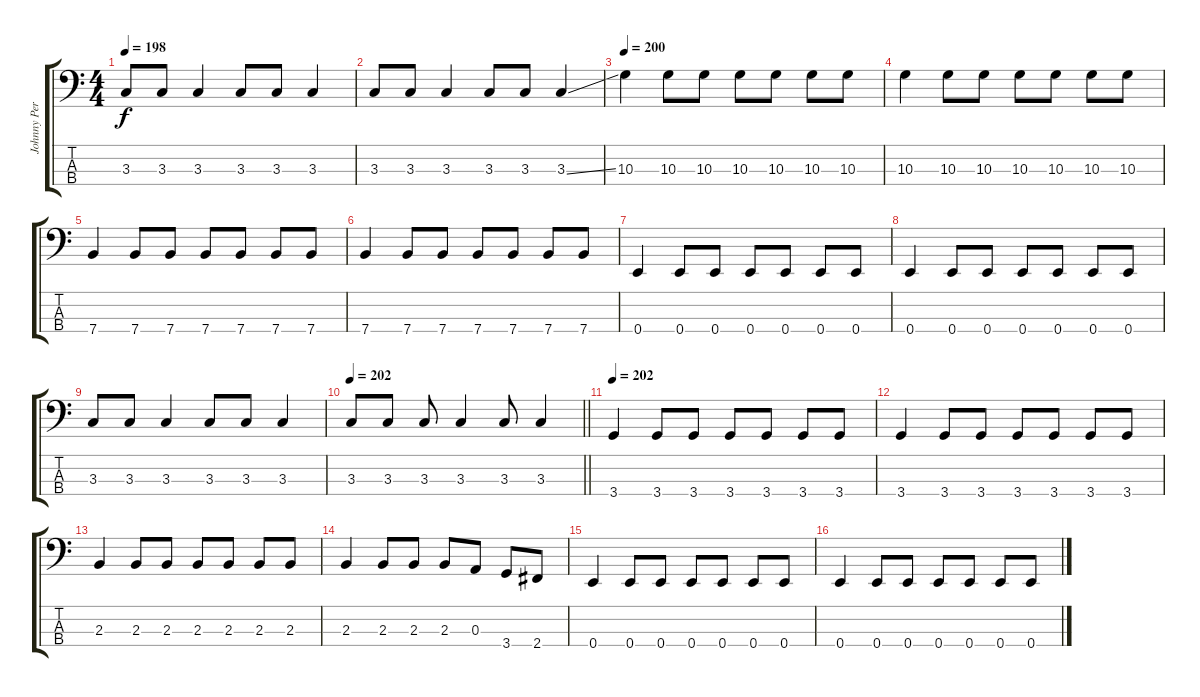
\track ("Johnny Personality" "Johnny Per") {instrument electricbasspick}
\staff {score tabs}
\tuning (G2 D2 A1 E1) {hide}
\ts (4 4)
\tempo 198
\clef f4
\ks c
3.3.8{dy f} 3.3.8 3.3.4 3.3.8 3.3.8 3.3.4 |
3.3.8 3.3.8 3.3.4 3.3.8 3.3.8 3.3{ss}.4 |
\tempo 200
10.3.4 10.3.8 10.3.8 10.3.8 10.3.8 10.3.8 10.3.8 |
10.3.4 10.3.8 10.3.8 10.3.8 10.3.8 10.3.8 10.3.8 |
7.4.4 7.4.8 7.4.8 7.4.8 7.4.8 7.4.8 7.4.8 |
7.4.4 7.4.8 7.4.8 7.4.8 7.4.8 7.4.8 7.4.8 |
0.4.4 0.4.8 0.4.8 0.4.8 0.4.8 0.4.8 0.4.8 |
0.4.4 0.4.8 0.4.8 0.4.8 0.4.8 0.4.8 0.4.8 |
3.3.8 3.3.8 3.3.4 3.3.8 3.3.8 3.3.4 |
\tempo 202
\barLineRight lightlight
3.3.8 3.3.8 3.3.8 3.3.4 3.3.8 3.3.4 |
\section ("" "")
\tempo 202
3.4.4 3.4.8 3.4.8 3.4.8 3.4.8 3.4.8 3.4.8 |
3.4.4 3.4.8 3.4.8 3.4.8 3.4.8 3.4.8 3.4.8 |
2.3.4 2.3.8 2.3.8 2.3.8 2.3.8 2.3.8 2.3.8 |
2.3.4 2.3.8 2.3.8 2.3.8 0.3.8 3.4.8 2.4.8 |
0.4.4 0.4.8 0.4.8 0.4.8 0.4.8 0.4.8 0.4.8 |
0.4.4 0.4.8 0.4.8 0.4.8 0.4.8 0.4.8 0.4.8
